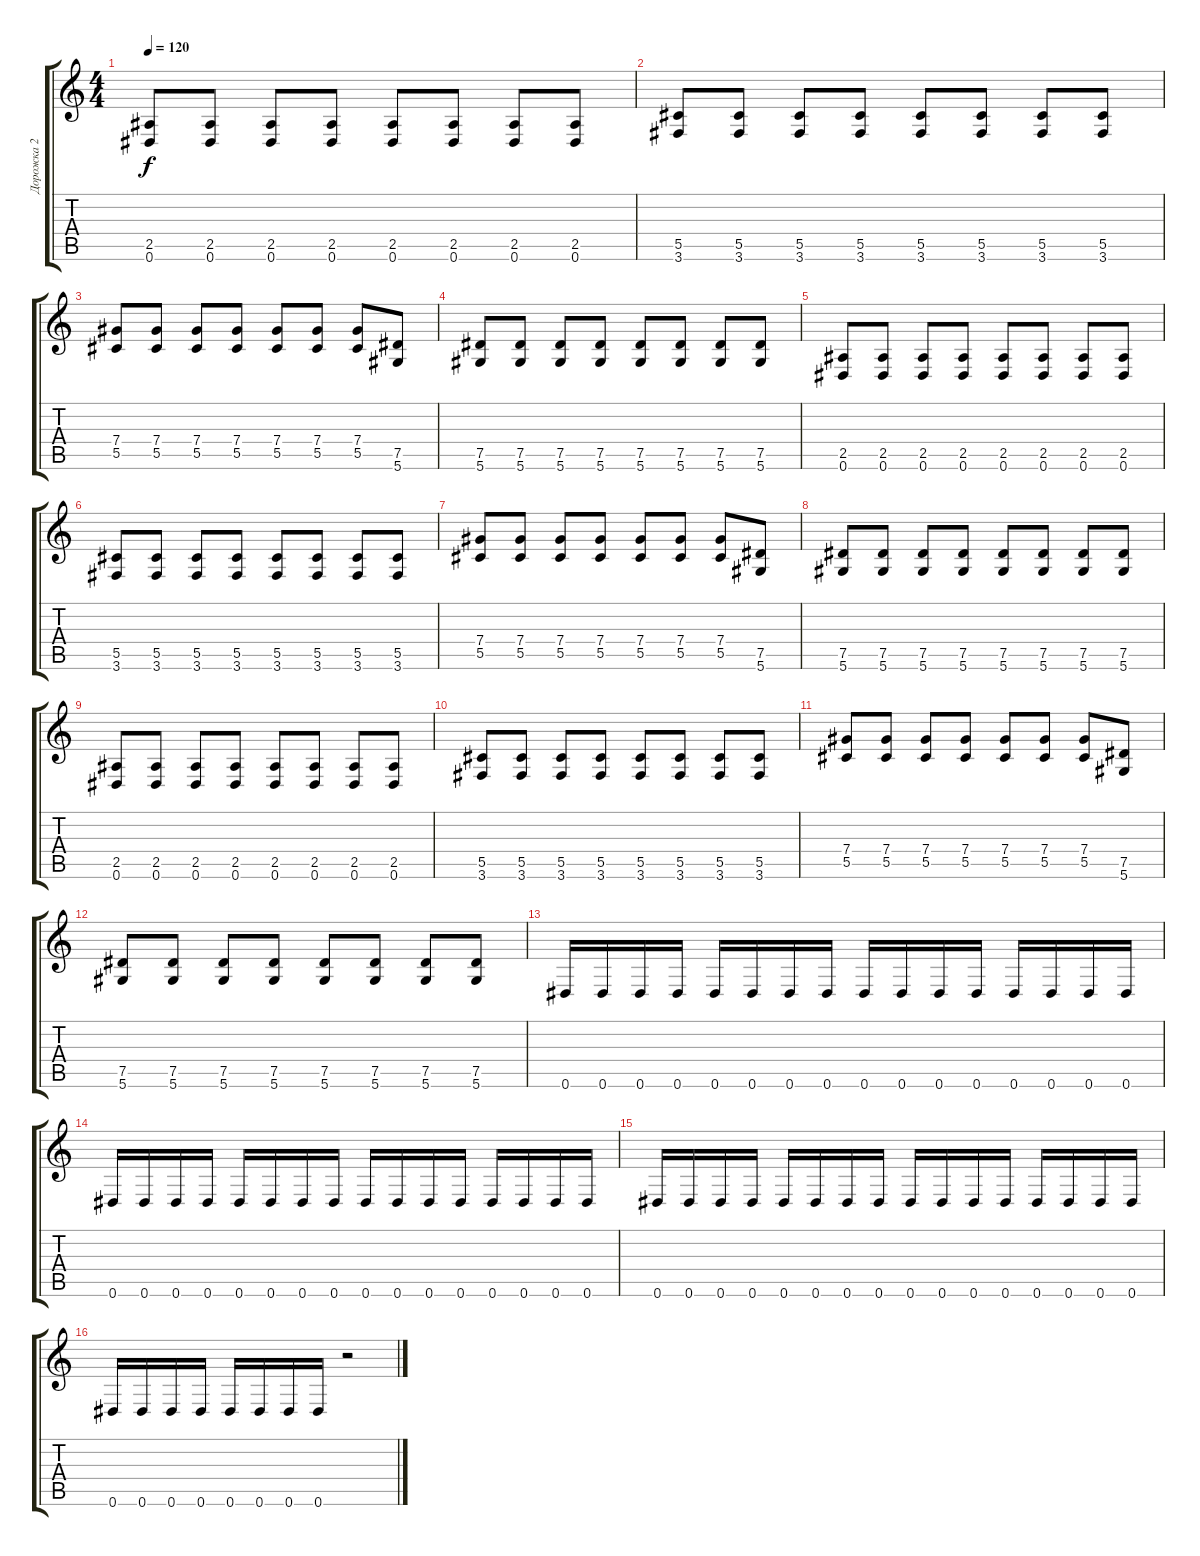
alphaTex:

\track ("Дорожка 2" "Дорожка 2") {instrument overdrivenguitar}
\staff {score tabs}
\tuning (Eb4 Bb3 Gb3 Db3 Ab2 Eb2) {hide}
\ts (4 4)
\tempo 120
\clef g2
\ks c
(2.5 0.6).8{dy f} (2.5 0.6).8 (2.5 0.6).8 (2.5 0.6).8 (2.5 0.6).8 (2.5 0.6).8 (2.5 0.6).8 (2.5 0.6).8 |
(5.5 3.6).8 (5.5 3.6).8 (5.5 3.6).8 (5.5 3.6).8 (5.5 3.6).8 (5.5 3.6).8 (5.5 3.6).8 (5.5 3.6).8 |
(7.4 5.5).8 (7.4 5.5).8 (7.4 5.5).8 (7.4 5.5).8 (7.4 5.5).8 (7.4 5.5).8 (7.4 5.5).8 (7.5 5.6).8 |
(7.5 5.6).8 (7.5 5.6).8 (7.5 5.6).8 (7.5 5.6).8 (7.5 5.6).8 (7.5 5.6).8 (7.5 5.6).8 (7.5 5.6).8 |
(2.5 0.6).8 (2.5 0.6).8 (2.5 0.6).8 (2.5 0.6).8 (2.5 0.6).8 (2.5 0.6).8 (2.5 0.6).8 (2.5 0.6).8 |
(5.5 3.6).8 (5.5 3.6).8 (5.5 3.6).8 (5.5 3.6).8 (5.5 3.6).8 (5.5 3.6).8 (5.5 3.6).8 (5.5 3.6).8 |
(7.4 5.5).8 (7.4 5.5).8 (7.4 5.5).8 (7.4 5.5).8 (7.4 5.5).8 (7.4 5.5).8 (7.4 5.5).8 (7.5 5.6).8 |
(7.5 5.6).8 (7.5 5.6).8 (7.5 5.6).8 (7.5 5.6).8 (7.5 5.6).8 (7.5 5.6).8 (7.5 5.6).8 (7.5 5.6).8 |
(2.5 0.6).8 (2.5 0.6).8 (2.5 0.6).8 (2.5 0.6).8 (2.5 0.6).8 (2.5 0.6).8 (2.5 0.6).8 (2.5 0.6).8 |
(5.5 3.6).8 (5.5 3.6).8 (5.5 3.6).8 (5.5 3.6).8 (5.5 3.6).8 (5.5 3.6).8 (5.5 3.6).8 (5.5 3.6).8 |
(7.4 5.5).8 (7.4 5.5).8 (7.4 5.5).8 (7.4 5.5).8 (7.4 5.5).8 (7.4 5.5).8 (7.4 5.5).8 (7.5 5.6).8 |
(7.5 5.6).8 (7.5 5.6).8 (7.5 5.6).8 (7.5 5.6).8 (7.5 5.6).8 (7.5 5.6).8 (7.5 5.6).8 (7.5 5.6).8 |
0.6.16 0.6.16 0.6.16 0.6.16 0.6.16 0.6.16 0.6.16 0.6.16 0.6.16 0.6.16 0.6.16 0.6.16 0.6.16 0.6.16 0.6.16 0.6.16 |
0.6.16 0.6.16 0.6.16 0.6.16 0.6.16 0.6.16 0.6.16 0.6.16 0.6.16 0.6.16 0.6.16 0.6.16 0.6.16 0.6.16 0.6.16 0.6.16 |
0.6.16 0.6.16 0.6.16 0.6.16 0.6.16 0.6.16 0.6.16 0.6.16 0.6.16 0.6.16 0.6.16 0.6.16 0.6.16 0.6.16 0.6.16 0.6.16 |
0.6.16 0.6.16 0.6.16 0.6.16 0.6.16 0.6.16 0.6.16 0.6.16 r.2
